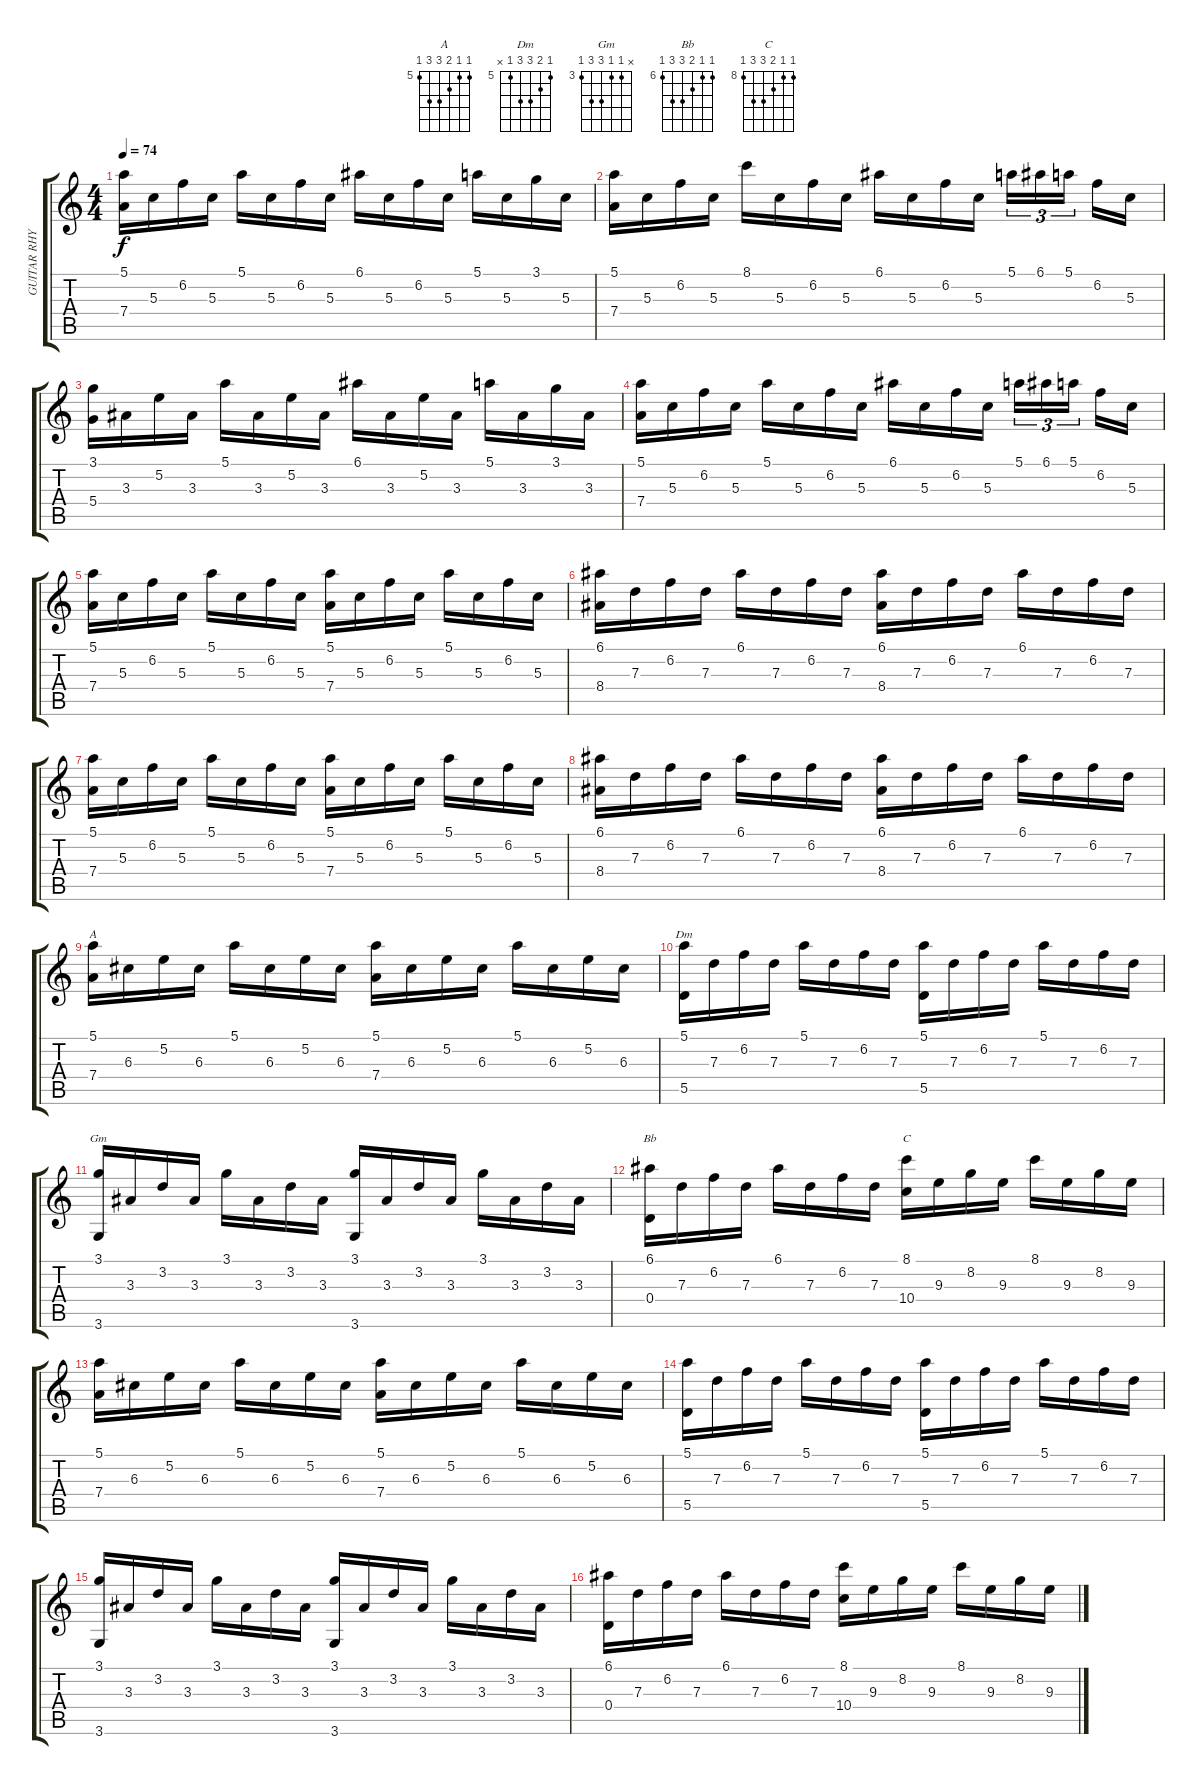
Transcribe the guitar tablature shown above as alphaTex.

\track ("GUITAR RHYTHM" "GUITAR RHY") {instrument acousticguitarsteel}
\staff {score tabs}
\tuning (E4 B3 G3 D3 A2 E2) {hide}
\chord ("A" 5 5 6 7 7 5) {firstfret 5}
\chord ("Dm" 5 6 7 7 5 x) {firstfret 5}
\chord ("Gm" x 3 3 5 5 3) {firstfret 3}
\chord ("Bb" 6 6 7 8 8 6) {firstfret 6}
\chord ("C" 8 8 9 10 10 8) {firstfret 8}
\ts (4 4)
\tempo 74
\clef g2
\ks c
(5.1 7.4).16{dy f} 5.3.16 6.2.16 5.3.16 5.1.16 5.3.16 6.2.16 5.3.16 6.1.16 5.3.16 6.2.16 5.3.16 5.1.16 5.3.16 3.1.16 5.3.16 |
(5.1 7.4).16 5.3.16 6.2.16 5.3.16 8.1.16 5.3.16 6.2.16 5.3.16 6.1.16 5.3.16 6.2.16 5.3.16 5.1.16{tu (3 2)} 6.1.16{tu (3 2)} 5.1.16{tu (3 2)} 6.2.16 5.3.16 |
(3.1 5.4).16 3.3.16 5.2.16 3.3.16 5.1.16 3.3.16 5.2.16 3.3.16 6.1.16 3.3.16 5.2.16 3.3.16 5.1.16 3.3.16 3.1.16 3.3.16 |
(5.1 7.4).16 5.3.16 6.2.16 5.3.16 5.1.16 5.3.16 6.2.16 5.3.16 6.1.16 5.3.16 6.2.16 5.3.16 5.1.16{tu (3 2)} 6.1.16{tu (3 2)} 5.1.16{tu (3 2)} 6.2.16 5.3.16 |
(5.1 7.4).16 5.3.16 6.2.16 5.3.16 5.1.16 5.3.16 6.2.16 5.3.16 (5.1 7.4).16 5.3.16 6.2.16 5.3.16 5.1.16 5.3.16 6.2.16 5.3.16 |
(6.1 8.4).16 7.3.16 6.2.16 7.3.16 6.1.16 7.3.16 6.2.16 7.3.16 (6.1 8.4).16 7.3.16 6.2.16 7.3.16 6.1.16 7.3.16 6.2.16 7.3.16 |
(5.1 7.4).16 5.3.16 6.2.16 5.3.16 5.1.16 5.3.16 6.2.16 5.3.16 (5.1 7.4).16 5.3.16 6.2.16 5.3.16 5.1.16 5.3.16 6.2.16 5.3.16 |
(6.1 8.4).16 7.3.16 6.2.16 7.3.16 6.1.16 7.3.16 6.2.16 7.3.16 (6.1 8.4).16 7.3.16 6.2.16 7.3.16 6.1.16 7.3.16 6.2.16 7.3.16 |
(5.1 7.4).16{ch "A"} 6.3.16 5.2.16 6.3.16 5.1.16 6.3.16 5.2.16 6.3.16 (5.1 7.4).16 6.3.16 5.2.16 6.3.16 5.1.16 6.3.16 5.2.16 6.3.16 |
(5.1 5.5).16{ch "Dm"} 7.3.16 6.2.16 7.3.16 5.1.16 7.3.16 6.2.16 7.3.16 (5.1 5.5).16 7.3.16 6.2.16 7.3.16 5.1.16 7.3.16 6.2.16 7.3.16 |
(3.1 3.6).16{ch "Gm"} 3.3.16 3.2.16 3.3.16 3.1.16 3.3.16 3.2.16 3.3.16 (3.1 3.6).16 3.3.16 3.2.16 3.3.16 3.1.16 3.3.16 3.2.16 3.3.16 |
(6.1 0.4).16{ch "Bb"} 7.3.16 6.2.16 7.3.16 6.1.16 7.3.16 6.2.16 7.3.16 (8.1 10.4).16{ch "C"} 9.3.16 8.2.16 9.3.16 8.1.16 9.3.16 8.2.16 9.3.16 |
(5.1 7.4).16 6.3.16 5.2.16 6.3.16 5.1.16 6.3.16 5.2.16 6.3.16 (5.1 7.4).16 6.3.16 5.2.16 6.3.16 5.1.16 6.3.16 5.2.16 6.3.16 |
(5.1 5.5).16 7.3.16 6.2.16 7.3.16 5.1.16 7.3.16 6.2.16 7.3.16 (5.1 5.5).16 7.3.16 6.2.16 7.3.16 5.1.16 7.3.16 6.2.16 7.3.16 |
(3.1 3.6).16 3.3.16 3.2.16 3.3.16 3.1.16 3.3.16 3.2.16 3.3.16 (3.1 3.6).16 3.3.16 3.2.16 3.3.16 3.1.16 3.3.16 3.2.16 3.3.16 |
(6.1 0.4).16 7.3.16 6.2.16 7.3.16 6.1.16 7.3.16 6.2.16 7.3.16 (8.1 10.4).16 9.3.16 8.2.16 9.3.16 8.1.16 9.3.16 8.2.16 9.3.16
